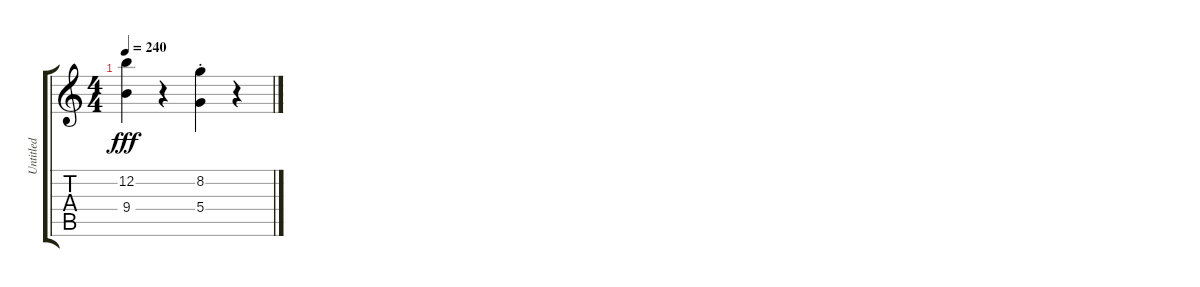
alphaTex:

\track ("Untitled" "Untitled") {instrument acousticguitarsteel}
\staff {score tabs}
\tuning (E4 B3 G3 D3 A2 E2) {hide}
\ts (4 4)
\tempo 240
\clef g2
\ks c
(12.2{t} 9.4{t}).4{dy fff} r.4 (8.2{st} 5.4{st}).4 r.4
